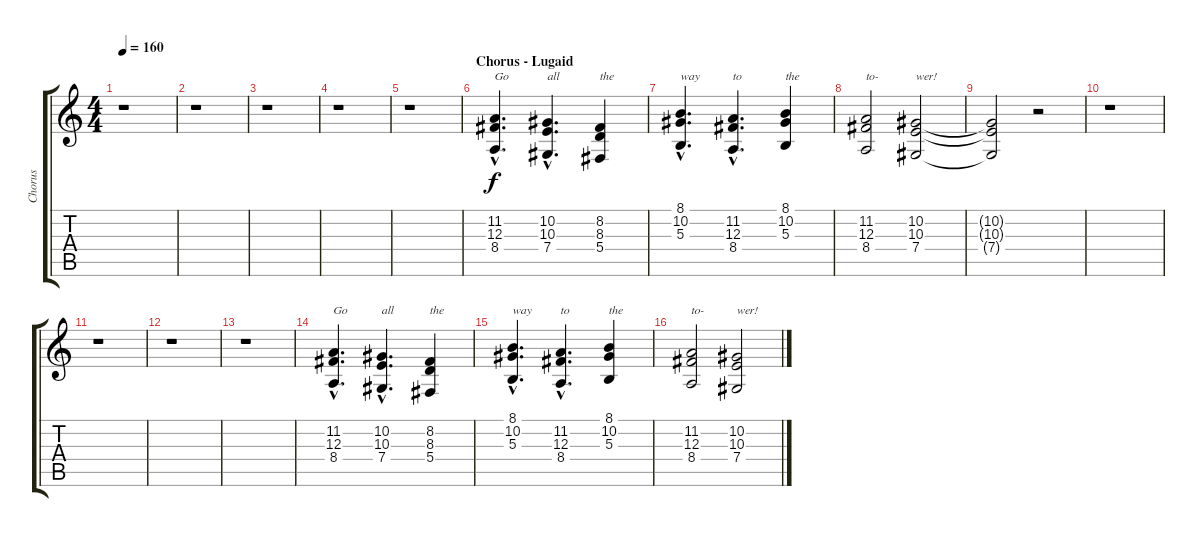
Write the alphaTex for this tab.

\track ("Chorus" "Chorus") {instrument choiraahs}
\staff {score tabs}
\tuning (Eb4 Bb3 Gb3 Db3 Ab2 Eb2) {hide}
\ts (4 4)
\tempo 160
\clef g2
\ks c
r.1{dy f} |
r.1 |
r.1 |
r.1 |
r.1{volume 16} |
\section ("" "Chorus - Lugaid")
(11.2{hac} 12.3{hac} 8.4{hac}).4{d txt "Go"} (10.2{hac} 10.3{hac} 7.4{hac}).4{d txt "all"} (8.2 8.3 5.4).4{txt "the"} |
(8.1{hac} 10.2{hac} 5.3{hac}).4{d txt "way"} (11.2{hac} 12.3{hac} 8.4{hac}).4{d txt "to"} (8.1 10.2 5.3).4{txt "the"} |
(11.2 12.3 8.4).2{txt "to-"} (10.2 10.3 7.4).2{txt "wer!"} |
(10.2{t} 10.3{t} 7.4{t}).2 r.2 |
r.1 |
r.1 |
r.1 |
r.1 |
(11.2{hac} 12.3{hac} 8.4{hac}).4{d txt "Go"} (10.2{hac} 10.3{hac} 7.4{hac}).4{d txt "all"} (8.2 8.3 5.4).4{txt "the"} |
(8.1{hac} 10.2{hac} 5.3{hac}).4{d txt "way"} (11.2{hac} 12.3{hac} 8.4{hac}).4{d txt "to"} (8.1 10.2 5.3).4{txt "the"} |
(11.2 12.3 8.4).2{txt "to-"} (10.2 10.3 7.4).2{txt "wer!"}
